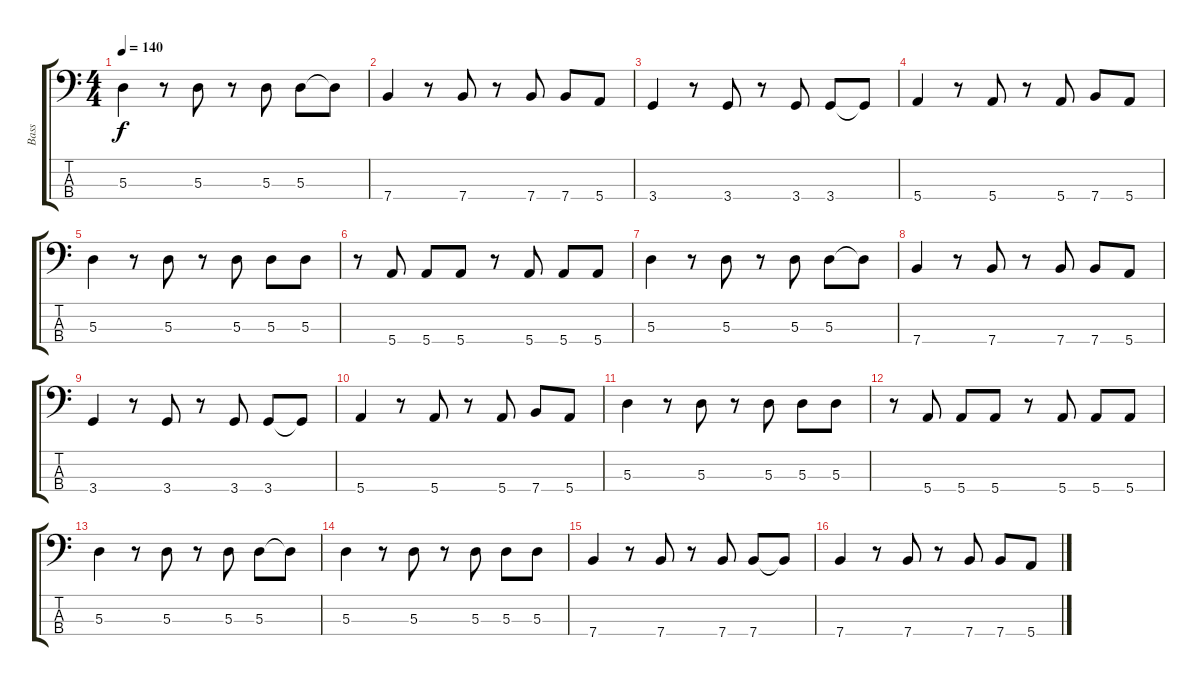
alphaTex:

\track ("Bass" "Bass") {instrument electricbassfinger}
\staff {score tabs}
\tuning (G2 D2 A1 E1) {hide}
\ts (4 4)
\tempo 140
\clef f4
\ks c
5.3.4{dy f instrument electricbassfinger} r.8 5.3.8 r.8 5.3.8 5.3.8 5.3{t}.8 |
7.4.4 r.8 7.4.8 r.8 7.4.8 7.4.8 5.4.8 |
3.4.4 r.8 3.4.8 r.8 3.4.8 3.4.8 3.4{t}.8 |
5.4.4 r.8 5.4.8 r.8 5.4.8 7.4.8 5.4.8 |
5.3.4 r.8 5.3.8 r.8 5.3.8 5.3.8 5.3.8 |
r.8 5.4.8 5.4.8 5.4.8 r.8 5.4.8 5.4.8 5.4.8 |
5.3.4 r.8 5.3.8 r.8 5.3.8 5.3.8 5.3{t}.8 |
7.4.4 r.8 7.4.8 r.8 7.4.8 7.4.8 5.4.8 |
3.4.4 r.8 3.4.8 r.8 3.4.8 3.4.8 3.4{t}.8 |
5.4.4 r.8 5.4.8 r.8 5.4.8 7.4.8 5.4.8 |
5.3.4 r.8 5.3.8 r.8 5.3.8 5.3.8 5.3.8 |
r.8 5.4.8 5.4.8 5.4.8 r.8 5.4.8 5.4.8 5.4.8 |
5.3.4 r.8 5.3.8 r.8 5.3.8 5.3.8 5.3{t}.8 |
5.3.4 r.8 5.3.8 r.8 5.3.8 5.3.8 5.3.8 |
7.4.4 r.8 7.4.8 r.8 7.4.8 7.4.8 7.4{t}.8 |
7.4.4 r.8 7.4.8 r.8 7.4.8 7.4.8 5.4.8
